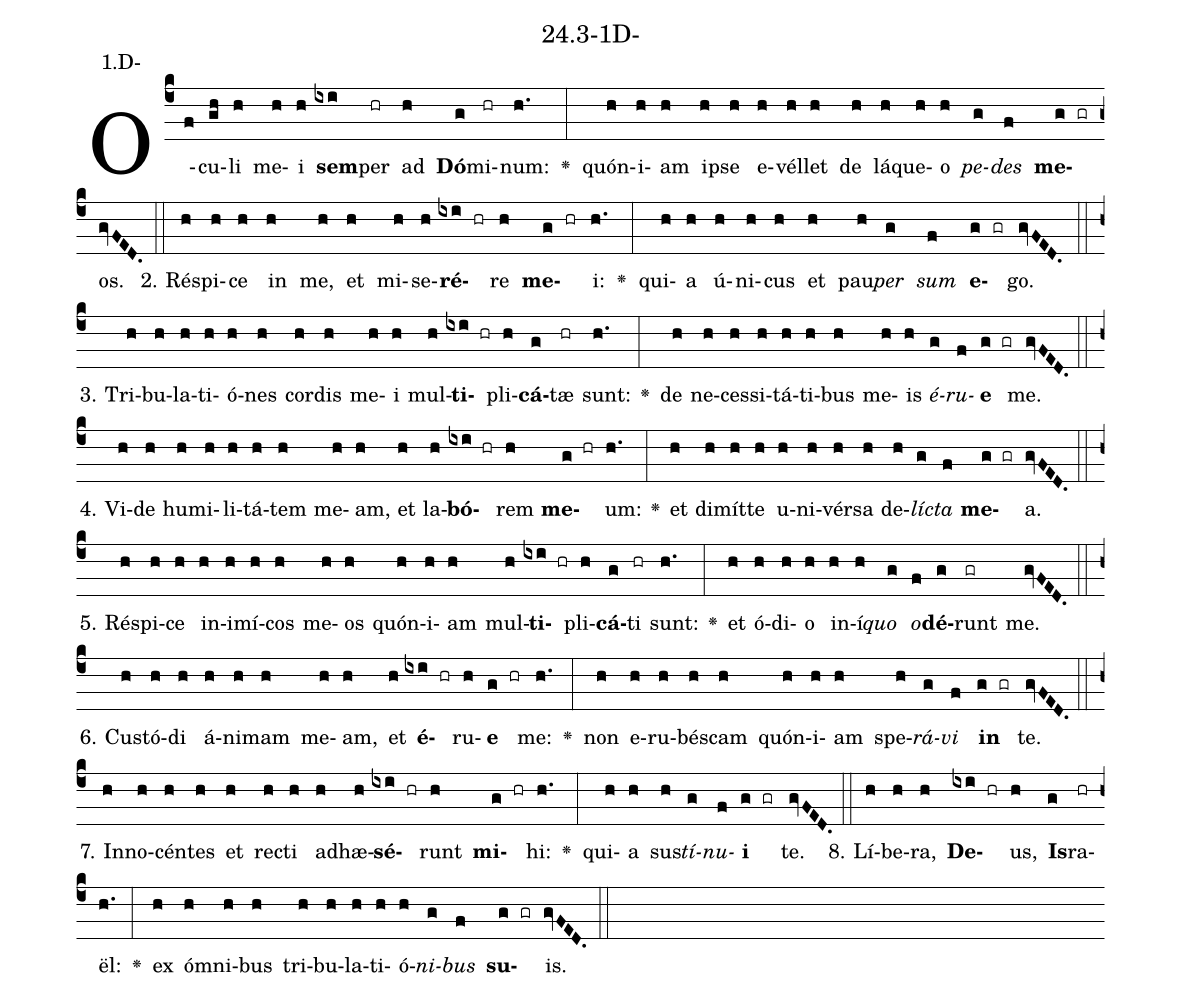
name: 24.3-1D-;
annotation: 1.D-;
%%
(c4)O(f)cu(gh)li(h) me(h)i(h) <b>sem</b>(ixi)per(hr) ad(h) <b>Dó</b>(g)mi(hr)num:(h.) <v>\greheightstar</v>(:) quón(h)i(h)am(h) ip(h)se(h) e(h)vél(h)let(h) de(h) lá(h)que(h)o(h) <i>pe</i>(g)<i>des</i>(f) <b>me</b>(g gr)os.(gvFED.) (::)
2. Ré(h)spi(h)ce(h) in(h) me,(h) et(h) mi(h)se(h)<b>ré</b>(ixi hr)re(h) <b>me</b>(g hr)i:(h.) <v>\greheightstar</v>(:) qui(h)a(h) ú(h)ni(h)cus(h) et(h) pau(h)<i>per</i>(g) <i>sum</i>(f) <b>e</b>(g gr)go.(gvFED.) (::)
3. Tri(h)bu(h)la(h)ti(h)ó(h)nes(h) cor(h)dis(h) me(h)i(h) mul(h)<b>ti</b>(ixi hr)pli(h)<b>cá</b>(g)tæ(hr) sunt:(h.) <v>\greheightstar</v>(:) de(h) ne(h)ces(h)si(h)tá(h)ti(h)bus(h) me(h)is(h) <i>é</i>(g)<i>ru</i>(f)<b>e</b>(g gr) me.(gvFED.) (::)
4. Vi(h)de(h) hu(h)mi(h)li(h)tá(h)tem(h) me(h)am,(h) et(h) la(h)<b>bó</b>(ixi hr)rem(h) <b>me</b>(g hr)um:(h.) <v>\greheightstar</v>(:) et(h) di(h)mít(h)te(h) u(h)ni(h)vér(h)sa(h) de(h)<i>líc</i>(g)<i>ta</i>(f) <b>me</b>(g gr)a.(gvFED.) (::)
5. Ré(h)spi(h)ce(h) in(h)i(h)mí(h)cos(h) me(h)os(h) quón(h)i(h)am(h) mul(h)<b>ti</b>(ixi hr)pli(h)<b>cá</b>(g)ti(hr) sunt:(h.) <v>\greheightstar</v>(:) et(h) ó(h)di(h)o(h) in(h)í(h)<i>quo</i>(g) <i>o</i>(f)<b>dé</b>(g)runt(gr) me.(gvFED.) (::)
6. Cus(h)tó(h)di(h) á(h)ni(h)mam(h) me(h)am,(h) et(h) <b>é</b>(ixi hr)ru(h)<b>e</b>(g hr) me:(h.) <v>\greheightstar</v>(:) non(h) e(h)ru(h)bés(h)cam(h) quón(h)i(h)am(h) spe(h)<i>rá</i>(g)<i>vi</i>(f) <b>in</b>(g gr) te.(gvFED.) (::)
7. In(h)no(h)cén(h)tes(h) et(h) rec(h)ti(h) ad(h)hæ(h)<b>sé</b>(ixi hr)runt(h) <b>mi</b>(g hr)hi:(h.) <v>\greheightstar</v>(:) qui(h)a(h) sus(h)<i>tí</i>(g)<i>nu</i>(f)<b>i</b>(g gr) te.(gvFED.) (::)
8. Lí(h)be(h)ra,(h) <b>De</b>(ixi hr)us,(h) <b>Is</b>(g)ra(hr)ël:(h.) <v>\greheightstar</v>(:) ex(h) óm(h)ni(h)bus(h) tri(h)bu(h)la(h)ti(h)ó(h)<i>ni</i>(g)<i>bus</i>(f) <b>su</b>(g gr)is.(gvFED.) (::)
